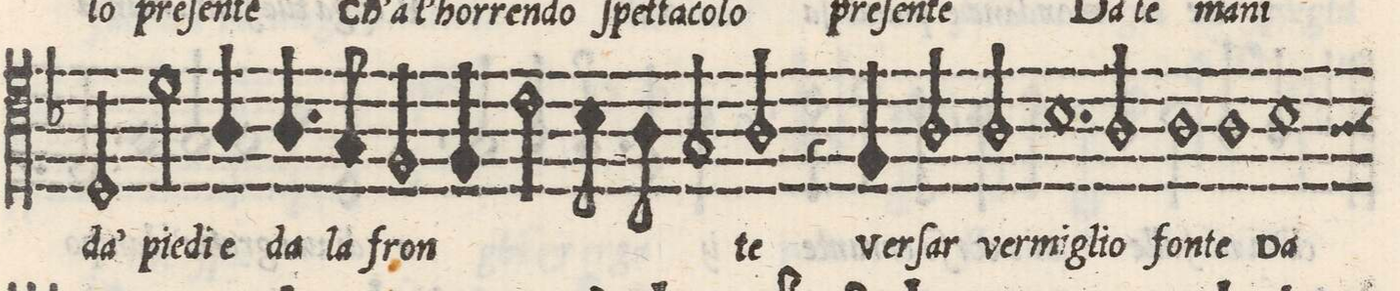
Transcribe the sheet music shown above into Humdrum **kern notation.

**kern	**text
*I"TENORE	*
*clefC4	*
*k[b-]	*
*met(C|)	*
*M2/1	*
2D/	da'
2d\	pie-
4A/	-di_e
4.A/	da
8G/	la
=31-	=31-
2F/	fron-
4F/	.
2c\	.
8B-\	.
8A\	.
2G/	.
=32-	=32-
2A/	-te
4r	.
4F/	Ver-
2A/	-ſar
2A/	ver-
=33-	=33-
1.B-	-mi-
2A/	-glio
=34-	=34-
1A	fon-
1A	-te
=35-	=35-
1B-	Da
*-	*-
